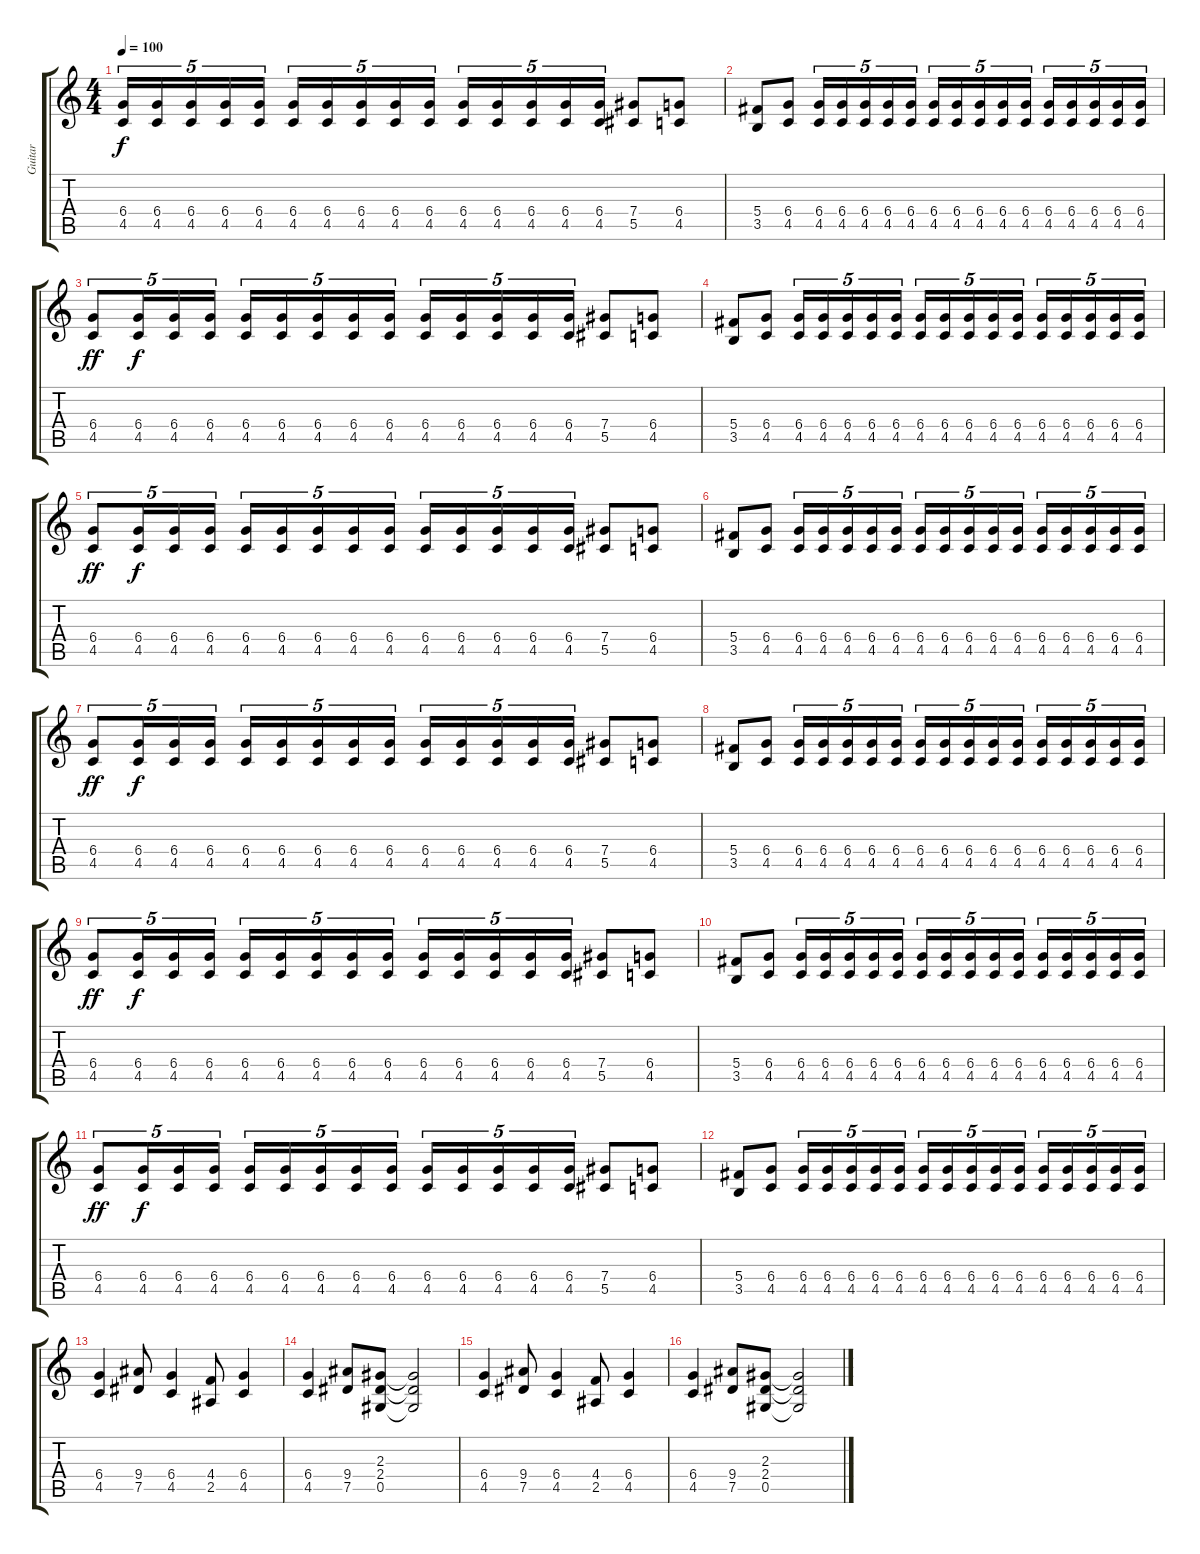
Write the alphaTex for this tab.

\track ("Guitar" "Guitar") {instrument distortionguitar}
\staff {score tabs}
\tuning (Eb4 Bb3 Gb3 Db3 Ab2 Eb2) {hide}
\ts (4 4)
\tempo 100
\clef g2
\ks c
(6.4 4.5).16{tu (5 4) dy f} (6.4 4.5).16{tu (5 4)} (6.4 4.5).16{tu (5 4)} (6.4 4.5).16{tu (5 4)} (6.4 4.5).16{tu (5 4)} (6.4 4.5).16{tu (5 4)} (6.4 4.5).16{tu (5 4)} (6.4 4.5).16{tu (5 4)} (6.4 4.5).16{tu (5 4)} (6.4 4.5).16{tu (5 4)} (6.4 4.5).16{tu (5 4)} (6.4 4.5).16{tu (5 4)} (6.4 4.5).16{tu (5 4)} (6.4 4.5).16{tu (5 4)} (6.4 4.5).16{tu (5 4)} (7.4 5.5).8 (6.4 4.5).8 |
(5.4 3.5).8 (6.4 4.5).8 (6.4 4.5).16{tu (5 4)} (6.4 4.5).16{tu (5 4)} (6.4 4.5).16{tu (5 4)} (6.4 4.5).16{tu (5 4)} (6.4 4.5).16{tu (5 4)} (6.4 4.5).16{tu (5 4)} (6.4 4.5).16{tu (5 4)} (6.4 4.5).16{tu (5 4)} (6.4 4.5).16{tu (5 4)} (6.4 4.5).16{tu (5 4)} (6.4 4.5).16{tu (5 4)} (6.4 4.5).16{tu (5 4)} (6.4 4.5).16{tu (5 4)} (6.4 4.5).16{tu (5 4)} (6.4 4.5).16{tu (5 4)} |
(6.4 4.5).8{tu (5 4) dy ff} (6.4 4.5).16{tu (5 4) dy f} (6.4 4.5).16{tu (5 4)} (6.4 4.5).16{tu (5 4)} (6.4 4.5).16{tu (5 4)} (6.4 4.5).16{tu (5 4)} (6.4 4.5).16{tu (5 4)} (6.4 4.5).16{tu (5 4)} (6.4 4.5).16{tu (5 4)} (6.4 4.5).16{tu (5 4)} (6.4 4.5).16{tu (5 4)} (6.4 4.5).16{tu (5 4)} (6.4 4.5).16{tu (5 4)} (6.4 4.5).16{tu (5 4)} (7.4 5.5).8 (6.4 4.5).8 |
(5.4 3.5).8 (6.4 4.5).8 (6.4 4.5).16{tu (5 4)} (6.4 4.5).16{tu (5 4)} (6.4 4.5).16{tu (5 4)} (6.4 4.5).16{tu (5 4)} (6.4 4.5).16{tu (5 4)} (6.4 4.5).16{tu (5 4)} (6.4 4.5).16{tu (5 4)} (6.4 4.5).16{tu (5 4)} (6.4 4.5).16{tu (5 4)} (6.4 4.5).16{tu (5 4)} (6.4 4.5).16{tu (5 4)} (6.4 4.5).16{tu (5 4)} (6.4 4.5).16{tu (5 4)} (6.4 4.5).16{tu (5 4)} (6.4 4.5).16{tu (5 4)} |
(6.4 4.5).8{tu (5 4) dy ff} (6.4 4.5).16{tu (5 4) dy f} (6.4 4.5).16{tu (5 4)} (6.4 4.5).16{tu (5 4)} (6.4 4.5).16{tu (5 4)} (6.4 4.5).16{tu (5 4)} (6.4 4.5).16{tu (5 4)} (6.4 4.5).16{tu (5 4)} (6.4 4.5).16{tu (5 4)} (6.4 4.5).16{tu (5 4)} (6.4 4.5).16{tu (5 4)} (6.4 4.5).16{tu (5 4)} (6.4 4.5).16{tu (5 4)} (6.4 4.5).16{tu (5 4)} (7.4 5.5).8 (6.4 4.5).8 |
(5.4 3.5).8 (6.4 4.5).8 (6.4 4.5).16{tu (5 4)} (6.4 4.5).16{tu (5 4)} (6.4 4.5).16{tu (5 4)} (6.4 4.5).16{tu (5 4)} (6.4 4.5).16{tu (5 4)} (6.4 4.5).16{tu (5 4)} (6.4 4.5).16{tu (5 4)} (6.4 4.5).16{tu (5 4)} (6.4 4.5).16{tu (5 4)} (6.4 4.5).16{tu (5 4)} (6.4 4.5).16{tu (5 4)} (6.4 4.5).16{tu (5 4)} (6.4 4.5).16{tu (5 4)} (6.4 4.5).16{tu (5 4)} (6.4 4.5).16{tu (5 4)} |
(6.4 4.5).8{tu (5 4) dy ff} (6.4 4.5).16{tu (5 4) dy f} (6.4 4.5).16{tu (5 4)} (6.4 4.5).16{tu (5 4)} (6.4 4.5).16{tu (5 4)} (6.4 4.5).16{tu (5 4)} (6.4 4.5).16{tu (5 4)} (6.4 4.5).16{tu (5 4)} (6.4 4.5).16{tu (5 4)} (6.4 4.5).16{tu (5 4)} (6.4 4.5).16{tu (5 4)} (6.4 4.5).16{tu (5 4)} (6.4 4.5).16{tu (5 4)} (6.4 4.5).16{tu (5 4)} (7.4 5.5).8 (6.4 4.5).8 |
(5.4 3.5).8 (6.4 4.5).8 (6.4 4.5).16{tu (5 4)} (6.4 4.5).16{tu (5 4)} (6.4 4.5).16{tu (5 4)} (6.4 4.5).16{tu (5 4)} (6.4 4.5).16{tu (5 4)} (6.4 4.5).16{tu (5 4)} (6.4 4.5).16{tu (5 4)} (6.4 4.5).16{tu (5 4)} (6.4 4.5).16{tu (5 4)} (6.4 4.5).16{tu (5 4)} (6.4 4.5).16{tu (5 4)} (6.4 4.5).16{tu (5 4)} (6.4 4.5).16{tu (5 4)} (6.4 4.5).16{tu (5 4)} (6.4 4.5).16{tu (5 4)} |
(6.4 4.5).8{tu (5 4) dy ff} (6.4 4.5).16{tu (5 4) dy f} (6.4 4.5).16{tu (5 4)} (6.4 4.5).16{tu (5 4)} (6.4 4.5).16{tu (5 4)} (6.4 4.5).16{tu (5 4)} (6.4 4.5).16{tu (5 4)} (6.4 4.5).16{tu (5 4)} (6.4 4.5).16{tu (5 4)} (6.4 4.5).16{tu (5 4)} (6.4 4.5).16{tu (5 4)} (6.4 4.5).16{tu (5 4)} (6.4 4.5).16{tu (5 4)} (6.4 4.5).16{tu (5 4)} (7.4 5.5).8 (6.4 4.5).8 |
(5.4 3.5).8 (6.4 4.5).8 (6.4 4.5).16{tu (5 4)} (6.4 4.5).16{tu (5 4)} (6.4 4.5).16{tu (5 4)} (6.4 4.5).16{tu (5 4)} (6.4 4.5).16{tu (5 4)} (6.4 4.5).16{tu (5 4)} (6.4 4.5).16{tu (5 4)} (6.4 4.5).16{tu (5 4)} (6.4 4.5).16{tu (5 4)} (6.4 4.5).16{tu (5 4)} (6.4 4.5).16{tu (5 4)} (6.4 4.5).16{tu (5 4)} (6.4 4.5).16{tu (5 4)} (6.4 4.5).16{tu (5 4)} (6.4 4.5).16{tu (5 4)} |
(6.4 4.5).8{tu (5 4) dy ff} (6.4 4.5).16{tu (5 4) dy f} (6.4 4.5).16{tu (5 4)} (6.4 4.5).16{tu (5 4)} (6.4 4.5).16{tu (5 4)} (6.4 4.5).16{tu (5 4)} (6.4 4.5).16{tu (5 4)} (6.4 4.5).16{tu (5 4)} (6.4 4.5).16{tu (5 4)} (6.4 4.5).16{tu (5 4)} (6.4 4.5).16{tu (5 4)} (6.4 4.5).16{tu (5 4)} (6.4 4.5).16{tu (5 4)} (6.4 4.5).16{tu (5 4)} (7.4 5.5).8 (6.4 4.5).8 |
(5.4 3.5).8 (6.4 4.5).8 (6.4 4.5).16{tu (5 4)} (6.4 4.5).16{tu (5 4)} (6.4 4.5).16{tu (5 4)} (6.4 4.5).16{tu (5 4)} (6.4 4.5).16{tu (5 4)} (6.4 4.5).16{tu (5 4)} (6.4 4.5).16{tu (5 4)} (6.4 4.5).16{tu (5 4)} (6.4 4.5).16{tu (5 4)} (6.4 4.5).16{tu (5 4)} (6.4 4.5).16{tu (5 4)} (6.4 4.5).16{tu (5 4)} (6.4 4.5).16{tu (5 4)} (6.4 4.5).16{tu (5 4)} (6.4 4.5).16{tu (5 4)} |
(6.4 4.5).4 (9.4 7.5).8 (6.4 4.5).4 (4.4 2.5).8 (6.4 4.5).4 |
(6.4 4.5).4 (9.4 7.5).8 (2.3 2.4 0.5).8 (2.3{t} 2.4{t} 0.5{t}).2 |
(6.4 4.5).4 (9.4 7.5).8 (6.4 4.5).4 (4.4 2.5).8 (6.4 4.5).4 |
(6.4 4.5).4 (9.4 7.5).8 (2.3 2.4 0.5).8 (2.3{t} 2.4{t} 0.5{t}).2
